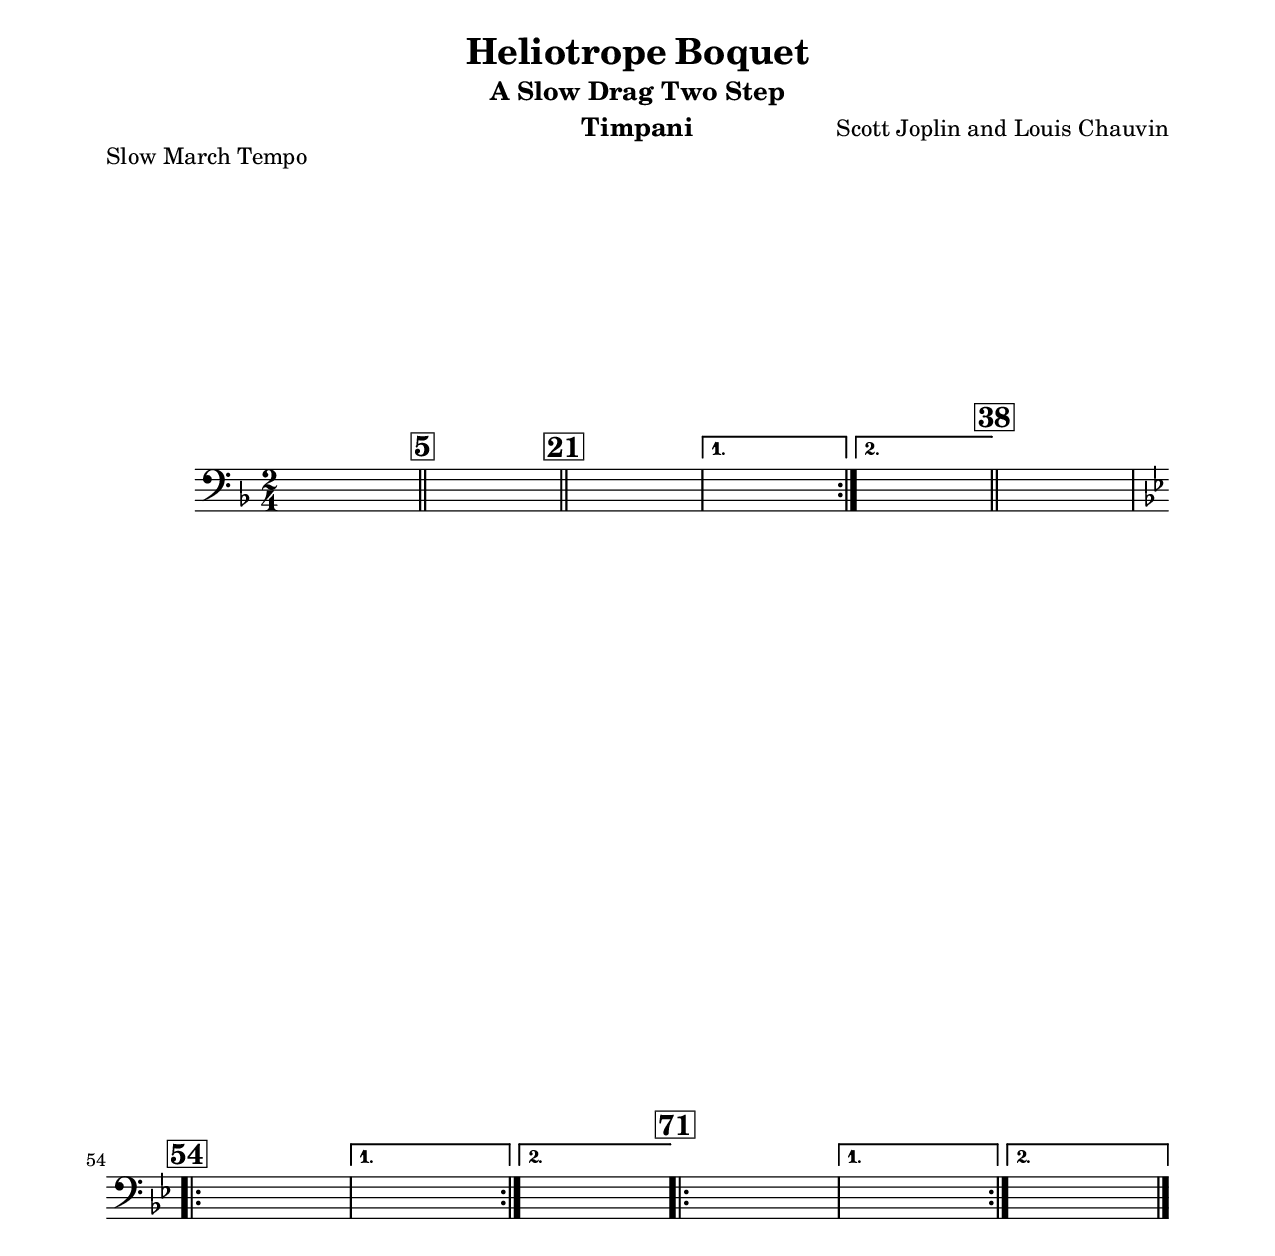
\version "2.22.2"

\include "config.lyi"
\include "defs.lyi"
\version "2.22.2"

\include "config.lyi"
\include "defs.lyi"

timpaniDynamics =
{
  s2*4 |
  % 5
  s2*16 |

  \repeat volta 2
  {
    % 21
    s2*15 |
  }
  \alternative
  {
    {
      s2 |
    }
    {
      s2 |
    }
  }

  % 38
  s2*16 |

  \repeat volta 2
  {
    % 54
    s2*15 |
  }
  \alternative
  {
    {
      s2 |
    }
    {
      s2 |
    }
  }

  \repeat volta 2
  {
    % 71
    s2*15 |
  }
  \alternative
  {
    {
      s2 |
    }
    {
      s2 |
    }
  }
}


timpaniCues =
{
  \time 2/4
  \clef bass
  \key g \major

  s2*53 |

  \key c \major
  s2*34 |
}


timpaniNotCues =
{
  \time 2/4
  \clef bass
  \key g \major

  s2*53 |

  \key c \major
  s2*34 |
}


timpaniNotes =
{
  s2*4 |
  % 5
  s2*16 |

  \repeat volta 2
  {
    % 21
    s2*15 |
  }
  \alternative
  {
    {
      s2 |
    }
    {
      s2 |
    }
  }

  % 38
  s2*16 |

  \repeat volta 2
  {
    % 54
    s2*15 |
  }
  \alternative
  {
    {
      s2 |
    }
    {
      s2 |
    }
  }

  \repeat volta 2
  {
    % 71
    s2*15 |
  }
  \alternative
  {
    {
      s2 |
    }
    {
      s2 |
    }
  }
}

timpaniScore = \transpose c \concertKey \relative c, { << \timpaniNotes \timpaniNotCues \timpaniDynamics >> }
timpaniPart  = \transpose c \concertKey \relative c, { << \timpaniNotes \timpaniCues    \timpaniDynamics >> }


instrument = "Timpani"

notes = \timpaniPart

\include "part.lyi"
